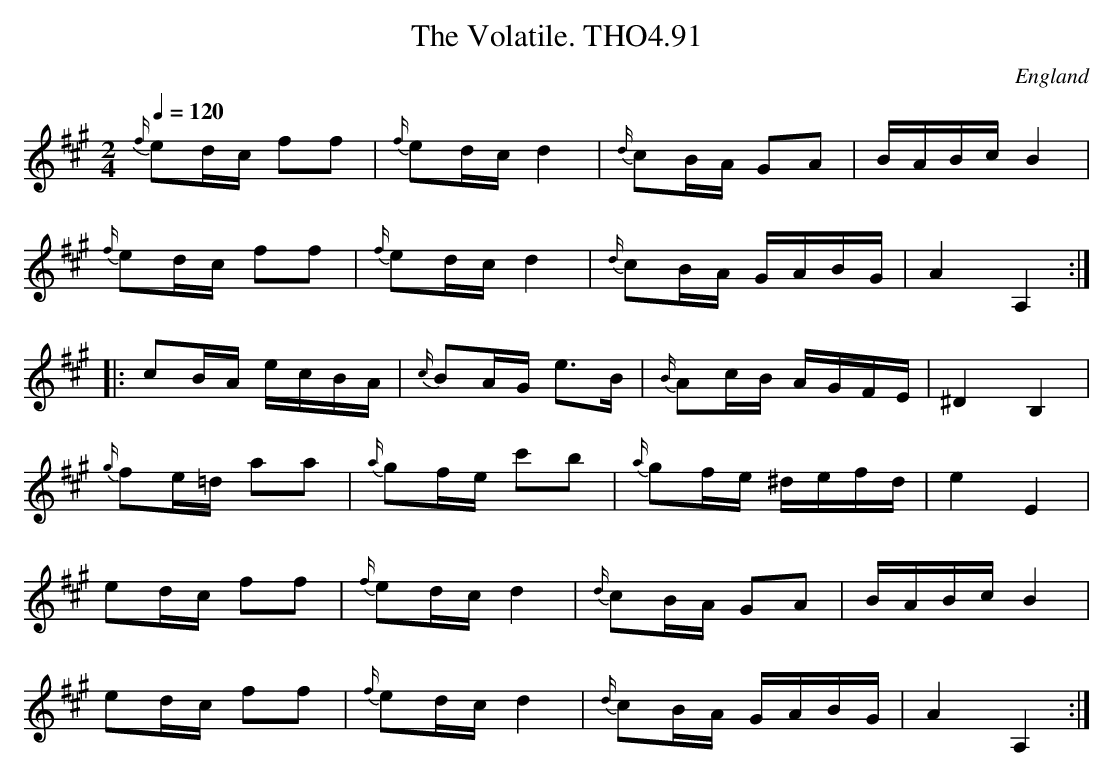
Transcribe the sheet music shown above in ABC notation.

X:1
T:Volatile. THO4.91, The
O:England
M:2/4
L:1/16
Q:1/4=120
K:A major
{f/}e2dc f2f2|{f/}e2dc d4|{d/}c2BA G2A2|BABc B4|
{f/}e2dc f2f2|{f/}e2dc d4|{d/}c2BA GABG|A4A,4:|
|:c2BA ecBA|{c/}B2AG e2>B2|{B/}A2cB AGFE|^D4B,4|
{g/}f2e=d a2a2|{a/}g2fe c'2b2|{a/}g2fe ^defd|e4E4|
e2dc f2f2|{f/}e2dc d4|{d/}c2BA G2A2|BABc B4|
e2dc f2f2|{f/}e2dc d4|{d/}c2BA GABG|A4A,4:|
